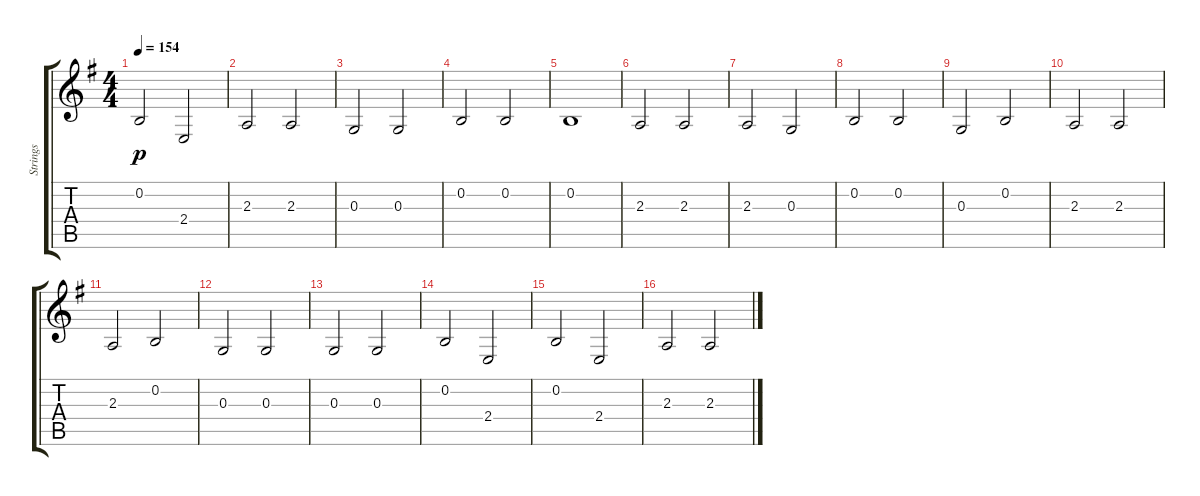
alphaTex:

\track ("Strings" "Strings") {instrument stringensemble1}
\staff {score tabs}
\tuning (E4 B3 G3 D3 A2 E2) {hide}
\ts (4 4)
\tempo 154
\clef g2
\ks g
0.2.2{dy p} 2.4.2 |
2.3.2 2.3.2 |
0.3.2 0.3.2 |
0.2.2 0.2.2 |
0.2.1 |
2.3.2 2.3.2 |
2.3.2 0.3.2 |
0.2.2 0.2.2 |
0.3.2 0.2.2 |
2.3.2 2.3.2 |
2.3.2 0.2.2 |
0.3.2 0.3.2 |
0.3.2 0.3.2 |
0.2.2 2.4.2 |
0.2.2 2.4.2 |
2.3.2 2.3.2
